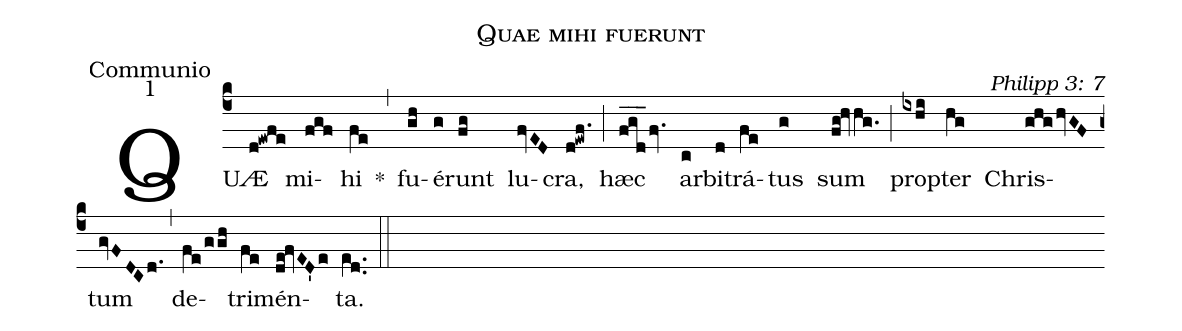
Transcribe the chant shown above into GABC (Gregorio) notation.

name: Quae mihi fuerunt;
office-part: Communio;
mode: 1;
commentary: Philipp 3: 7;
%%
(c4) QUÆ(d!ewfe) mi(fgf)hi(fe) *(,) fu(gh)é(g)runt(fg) lu(fvED)cra,(d!ewf.) (;) hæc(f_g_d_fv.) ar(c)bi(d)trá(fe)tus(g) sum(fg!hvhg.) (;) prop(ixhi)ter(hg) Chris(ghghvGF)tum(gvFDCd.) (,) de(fe/ggh)tri(fe)mén(de!fvED'e)ta.(e[ll:1]d..) (::)
